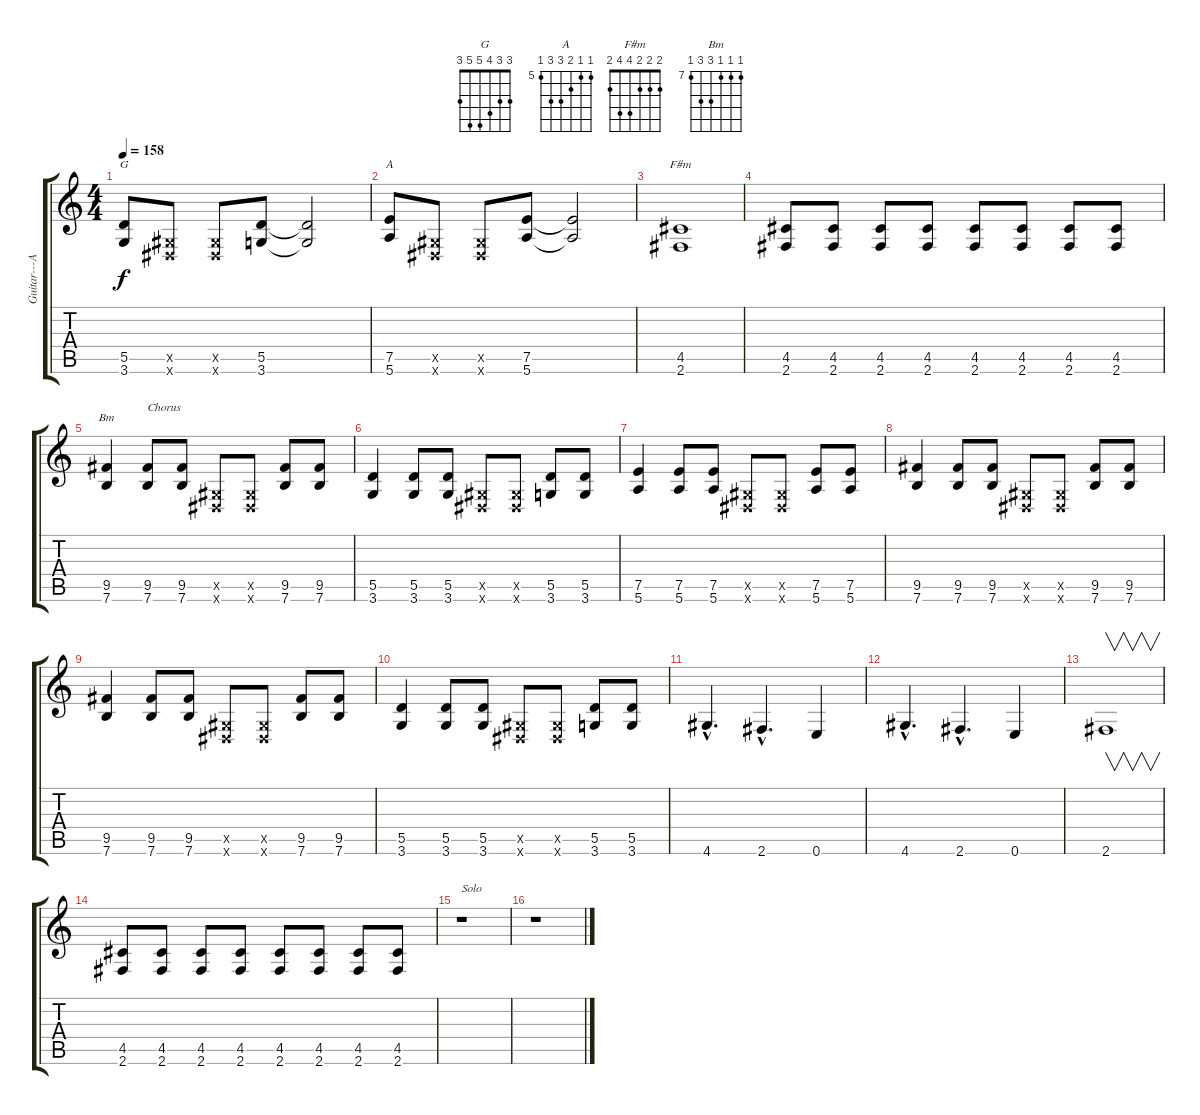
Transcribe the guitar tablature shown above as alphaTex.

\track ("" "Guitar---A") {instrument distortionguitar}
\staff {score tabs}
\tuning (E4 B3 G3 D3 A2 E2) {hide}
\chord ("G" 3 3 4 5 5 3)
\chord ("A" 5 5 6 7 7 5) {firstfret 5}
\chord ("F#m" 2 2 2 4 4 2)
\chord ("Bm" 7 7 7 9 9 7) {firstfret 7}
\ts (4 4)
\tempo 158
\clef g2
\ks c
(5.5 3.6).8{ch "G" dy f} (-1.5{x} -1.6{x}).8 (-1.5{x} -1.6{x}).8 (5.5 3.6).8 (5.5{t} 3.6{t}).2 |
(7.5 5.6).8{ch "A"} (-1.5{x} -1.6{x}).8 (-1.5{x} -1.6{x}).8 (7.5 5.6).8 (7.5{t} 5.6{t}).2 |
(4.5 2.6).1{ch "F#m"} |
(4.5 2.6).8 (4.5 2.6).8 (4.5 2.6).8 (4.5 2.6).8 (4.5 2.6).8 (4.5 2.6).8 (4.5 2.6).8 (4.5 2.6).8 |
(9.5 7.6).4{ch "Bm"} (9.5 7.6).8{txt "Chorus"} (9.5 7.6).8 (-1.5{x} -1.6{x}).8 (-1.5{x} -1.6{x}).8 (9.5 7.6).8 (9.5 7.6).8 |
(5.5 3.6).4 (5.5 3.6).8 (5.5 3.6).8 (-1.5{x} -1.6{x}).8 (-1.5{x} -1.6{x}).8 (5.5 3.6).8 (5.5 3.6).8 |
(7.5 5.6).4 (7.5 5.6).8 (7.5 5.6).8 (-1.5{x} -1.6{x}).8 (-1.5{x} -1.6{x}).8 (7.5 5.6).8 (7.5 5.6).8 |
(9.5 7.6).4 (9.5 7.6).8 (9.5 7.6).8 (-1.5{x} -1.6{x}).8 (-1.5{x} -1.6{x}).8 (9.5 7.6).8 (9.5 7.6).8 |
(9.5 7.6).4 (9.5 7.6).8 (9.5 7.6).8 (-1.5{x} -1.6{x}).8 (-1.5{x} -1.6{x}).8 (9.5 7.6).8 (9.5 7.6).8 |
(5.5 3.6).4 (5.5 3.6).8 (5.5 3.6).8 (-1.5{x} -1.6{x}).8 (-1.5{x} -1.6{x}).8 (5.5 3.6).8 (5.5 3.6).8 |
4.6{hac}.4{d} 2.6{hac}.4{d} 0.6.4 |
4.6{hac}.4{d} 2.6{hac}.4{d} 0.6.4 |
2.6.1{v} |
(4.5 2.6).8 (4.5 2.6).8 (4.5 2.6).8 (4.5 2.6).8 (4.5 2.6).8 (4.5 2.6).8 (4.5 2.6).8 (4.5 2.6).8 |
r.1{txt "Solo"} |
r.1
